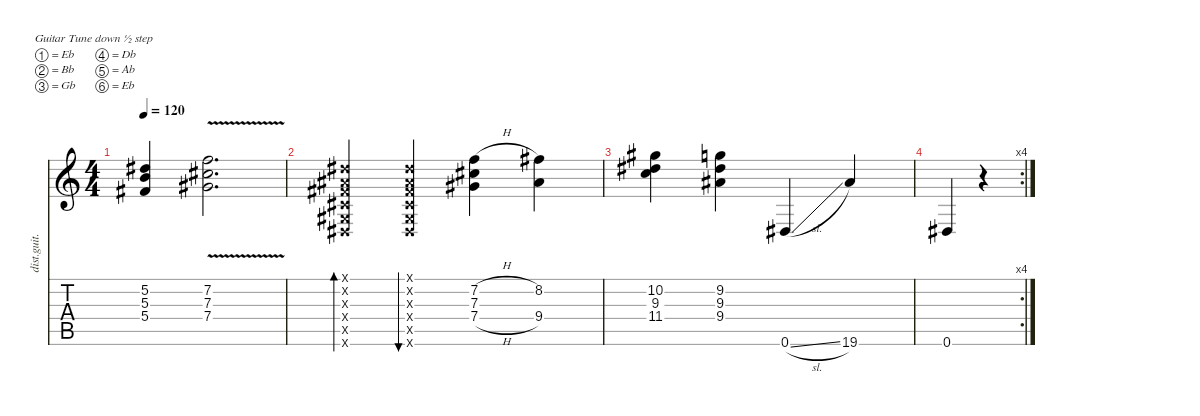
\defaultSystemsLayout 4
\hideDynamics
\bracketExtendMode nobrackets
\otherSystemsTrackNameOrientation horizontal
\track ("Distortion Guitar" "dist.guit.") {instrument distortionguitar}
\staff {score tabs}
\tuning (Eb4 Bb3 Gb3 Db3 Ab2 Eb2)
\ts (4 4)
\tempo 120
\clef g2
\ks c
(5.2{acc #} 5.3 5.4{acc #}).4{dy mf instrument distortionguitar beam Up} (7.4{v acc #} 7.3{v acc #} 7.2{v}).2{d beam Down} |
(0.4{x acc #} 0.6{x acc #} 0.5{x acc #} 0.3{x acc #} 0.2{x acc #} 0.1{x acc #}).4{bd 30 beam Up} (0.4{x acc #} 0.6{x acc #} 0.5{x acc #} 0.3{x acc #} 0.2{x acc #} 0.1{x acc #}).4{bu 30 beam Up} (7.4{h acc #} 7.3{acc #} 7.2{h}).4{beam Down} (8.2{acc #} 9.4{acc #}).4{beam Down} |
(9.3{acc #} 11.4 10.2{acc #}).4{beam Down} (9.4{acc #} 9.3{acc #} 9.2).4{beam Down} 0.6{sl acc #}.4{beam Up} 19.6{acc #}.4{beam Up} |
\rc 4
0.6{acc #}.4{beam Up} r.4{beam Up}
